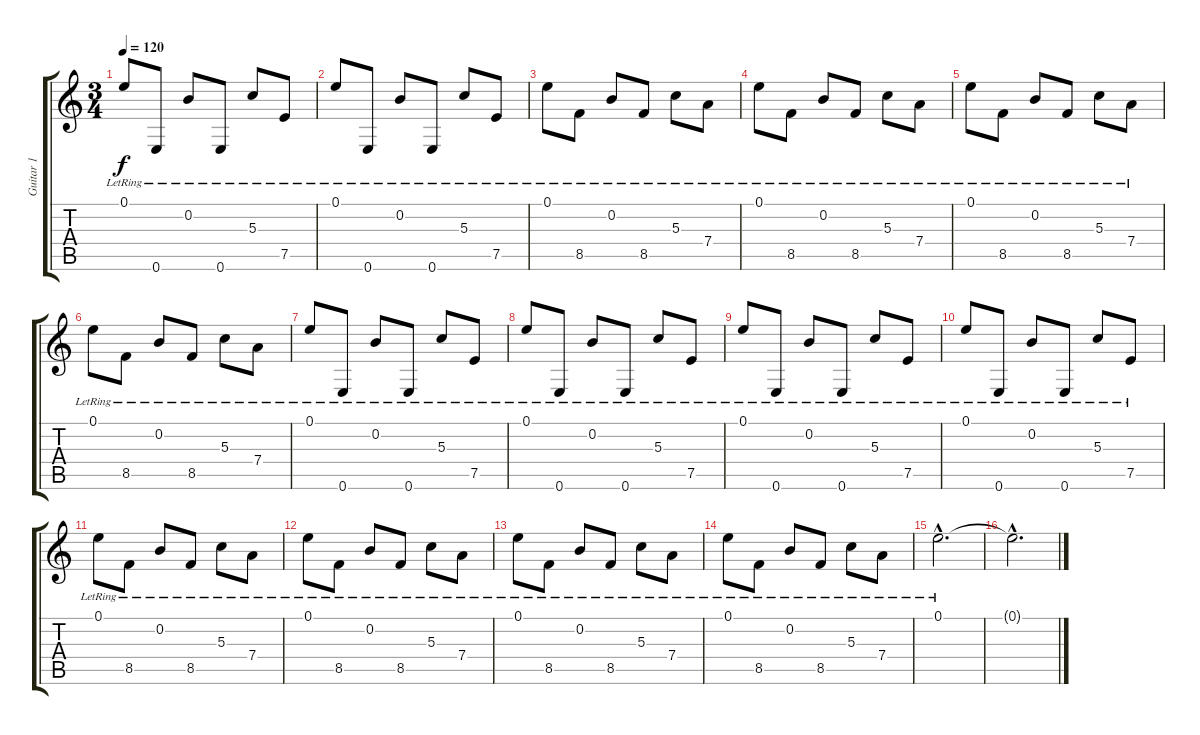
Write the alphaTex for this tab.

\track ("Guitar 1" "Guitar 1") {instrument acousticguitarsteel}
\staff {score tabs}
\tuning (E4 B3 G3 D3 A2 E2) {hide}
\ts (3 4)
\tempo 120
\clef g2
\ks c
0.1{lr}.8{dy f} 0.6{lr}.8 0.2{lr}.8 0.6{lr}.8 5.3{lr}.8 7.5{lr}.8 |
0.1{lr}.8 0.6{lr}.8 0.2{lr}.8 0.6{lr}.8 5.3{lr}.8 7.5{lr}.8 |
0.1{lr}.8 8.5{lr}.8 0.2{lr}.8 8.5{lr}.8 5.3{lr}.8 7.4{lr}.8 |
0.1{lr}.8 8.5{lr}.8 0.2{lr}.8 8.5{lr}.8 5.3{lr}.8 7.4{lr}.8 |
0.1{lr}.8 8.5{lr}.8 0.2{lr}.8 8.5{lr}.8 5.3{lr}.8 7.4{lr}.8 |
0.1{lr}.8 8.5{lr}.8 0.2{lr}.8 8.5{lr}.8 5.3{lr}.8 7.4{lr}.8 |
0.1{lr}.8 0.6{lr}.8 0.2{lr}.8 0.6{lr}.8 5.3{lr}.8 7.5{lr}.8 |
0.1{lr}.8 0.6{lr}.8 0.2{lr}.8 0.6{lr}.8 5.3{lr}.8 7.5{lr}.8 |
0.1{lr}.8 0.6{lr}.8 0.2{lr}.8 0.6{lr}.8 5.3{lr}.8 7.5{lr}.8 |
0.1{lr}.8 0.6{lr}.8 0.2{lr}.8 0.6{lr}.8 5.3{lr}.8 7.5{lr}.8 |
0.1{lr}.8 8.5{lr}.8 0.2{lr}.8 8.5{lr}.8 5.3{lr}.8 7.4{lr}.8 |
0.1{lr}.8 8.5{lr}.8 0.2{lr}.8 8.5{lr}.8 5.3{lr}.8 7.4{lr}.8 |
0.1{lr}.8 8.5{lr}.8 0.2{lr}.8 8.5{lr}.8 5.3{lr}.8 7.4{lr}.8 |
0.1{lr}.8 8.5{lr}.8 0.2{lr}.8 8.5{lr}.8 5.3{lr}.8 7.4{lr}.8 |
0.1{hac lr}.2{d} |
0.1{hac t}.2{d}
